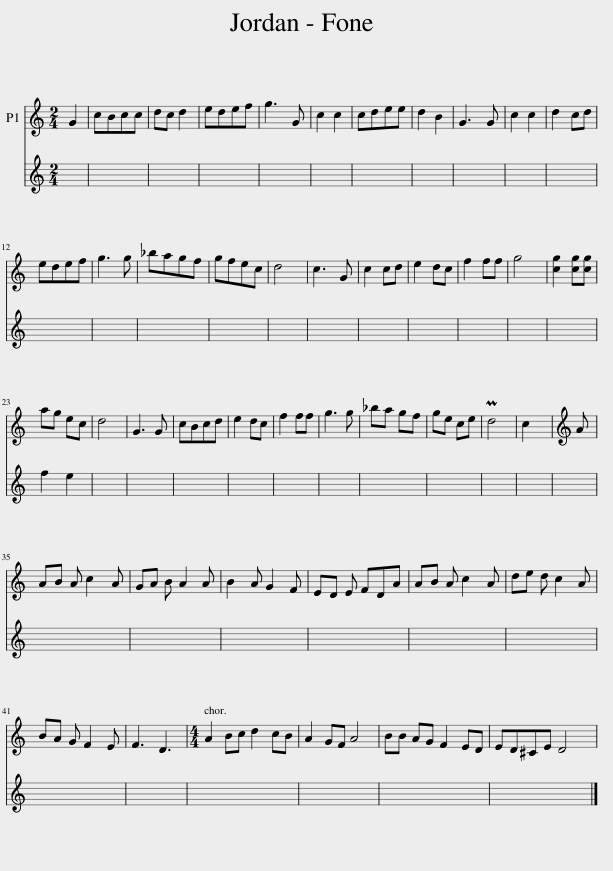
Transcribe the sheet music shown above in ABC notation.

X:1
%%score 1 2
L:1/8
M:2/4
I:linebreak $
K:C
V:1 treble
V:2 treble
V:1
 G2 | cBcc | dc d2 | edef | g3 G | %5
 c2 c2 | cdee | d2 B2 | G3 G | c2 c2 | %10
 d2 cd |$ edef | g3 g | _bagf | gfec | %15
 d4 | c3 G | c2 cd | e2 dc | f2 ff | %20
 g4 | [cg]2 [cg][cg] |$ ag ec | d4 | G3 G | %25
 cBcd | e2 dc | f2 ff | g3 g | _ba gf | %30
 ge ce | Pd4 | c2 x2 | A |$ AB A c2 A | %35
 GA B A2 A | B2 A G2 F | ED E FDA | AB A c2 A | de d c2 A |$ %40
 BA G F2 E | F3 D3 |[M:4/4] A2 Bc d2 cB | A2 GF A4 | BB AG F2 ED | %45
 ED^CE D4 | %46
V:2
 x2 | x4 | x4 | x4 | x4 | %5
 x4 | x4 | x4 | x4 | x4 | %10
 x4 |$ x4 | x4 | x4 | x4 | %15
 x4 | x4 | x4 | x4 | x4 | %20
 x4 | x4 |$ f2 e2 | x4 | x4 | %25
 x4 | x4 | x4 | x4 | x4 | %30
 x4 | x4 | x4 | x |$ x6 | %35
 x6 | x6 | x6 | x6 | x6 |$ %40
 x6 | x6 | x8 | x8 | x8 | %45
 x8 | %46
